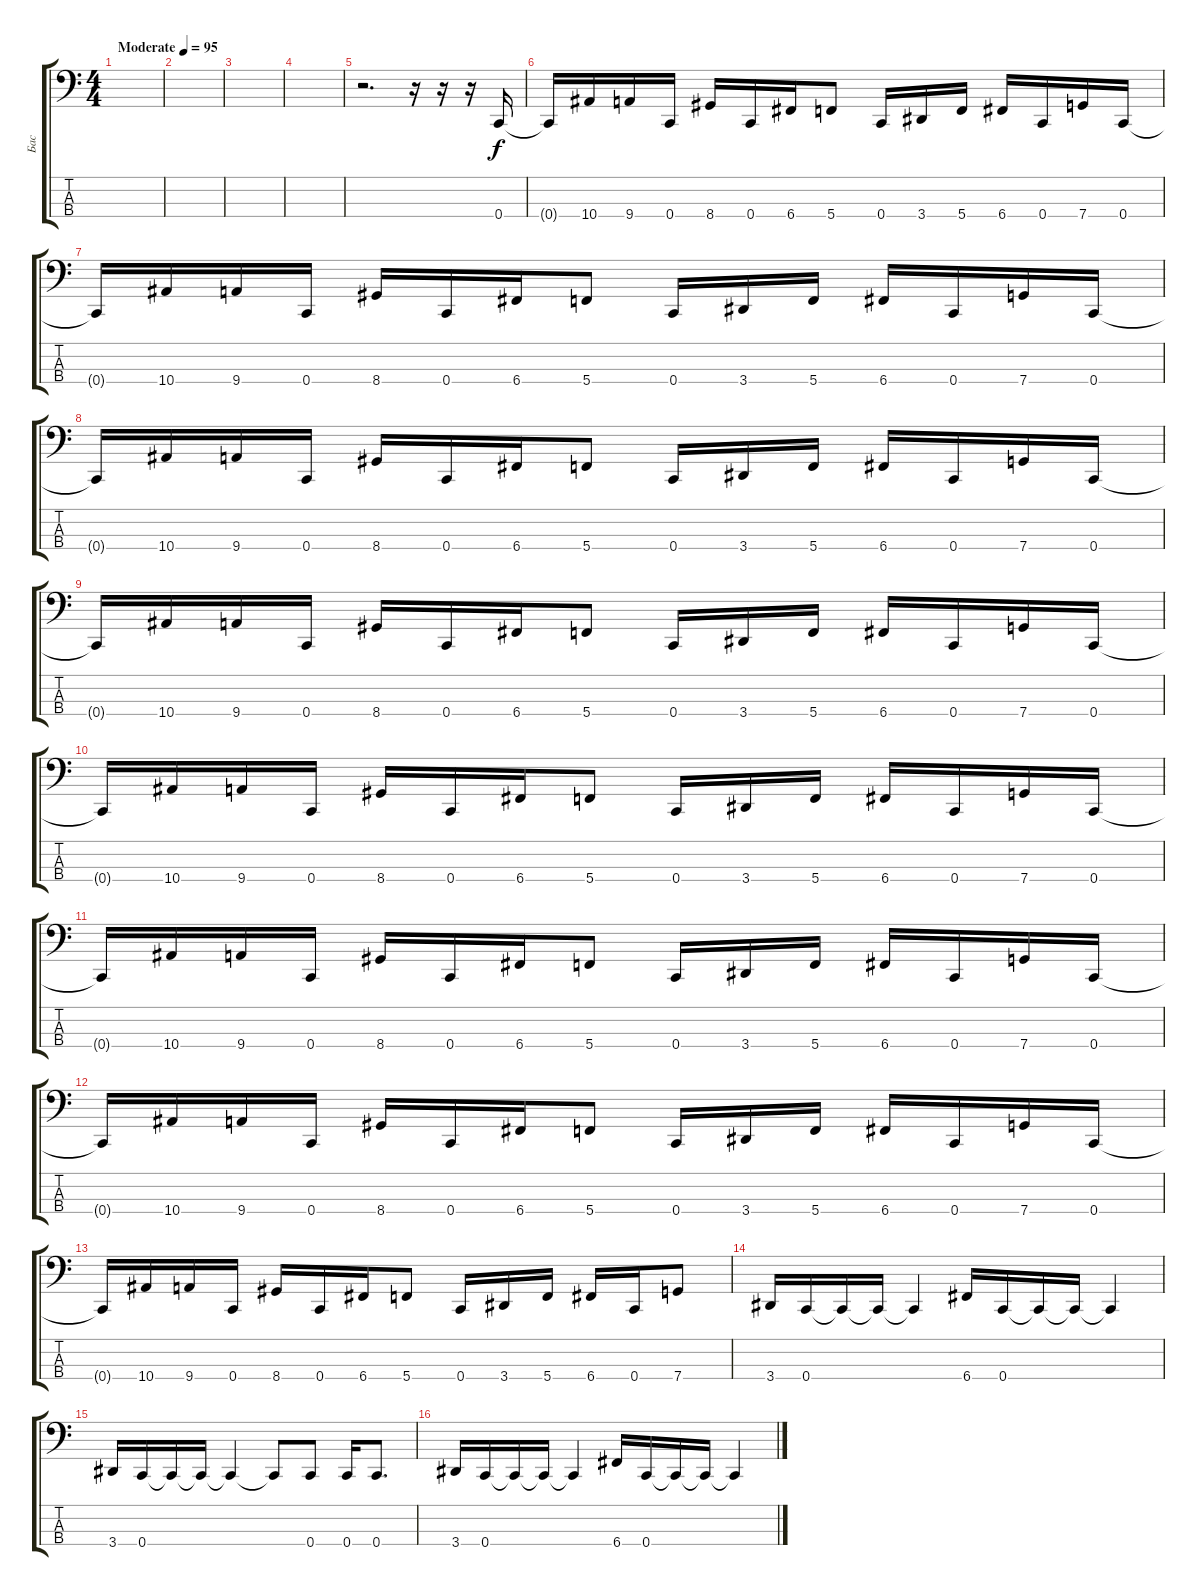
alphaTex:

\track ("Бас" "Бас") {instrument electricbassfinger}
\staff {score tabs}
\tuning (F2 C2 G1 C1) {hide}
\ts (4 4)
\tempo (95 "Moderate")
\clef f4
\ks c
|
|
|
|
r.2{d} r.16 r.16 r.16 0.4.16 |
0.4{t}.16 10.4.16 9.4.16 0.4.16 8.4.16 0.4.16 6.4.16 5.4.8 0.4.16 3.4.16 5.4.16 6.4.16 0.4.16 7.4.16 0.4.16 |
0.4{t}.16 10.4.16 9.4.16 0.4.16 8.4.16 0.4.16 6.4.16 5.4.8 0.4.16 3.4.16 5.4.16 6.4.16 0.4.16 7.4.16 0.4.16 |
0.4{t}.16 10.4.16 9.4.16 0.4.16 8.4.16 0.4.16 6.4.16 5.4.8 0.4.16 3.4.16 5.4.16 6.4.16 0.4.16 7.4.16 0.4.16 |
0.4{t}.16 10.4.16 9.4.16 0.4.16 8.4.16 0.4.16 6.4.16 5.4.8 0.4.16 3.4.16 5.4.16 6.4.16 0.4.16 7.4.16 0.4.16 |
0.4{t}.16 10.4.16 9.4.16 0.4.16 8.4.16 0.4.16 6.4.16 5.4.8 0.4.16 3.4.16 5.4.16 6.4.16 0.4.16 7.4.16 0.4.16 |
0.4{t}.16 10.4.16 9.4.16 0.4.16 8.4.16 0.4.16 6.4.16 5.4.8 0.4.16 3.4.16 5.4.16 6.4.16 0.4.16 7.4.16 0.4.16 |
0.4{t}.16 10.4.16 9.4.16 0.4.16 8.4.16 0.4.16 6.4.16 5.4.8 0.4.16 3.4.16 5.4.16 6.4.16 0.4.16 7.4.16 0.4.16 |
0.4{t}.16 10.4.16 9.4.16 0.4.16 8.4.16 0.4.16 6.4.16 5.4.8 0.4.16 3.4.16 5.4.16 6.4.16 0.4.16 7.4.8 |
3.4.16 0.4.16 0.4{t}.16 0.4{t}.16 0.4{t}.4 6.4.16 0.4.16 0.4{t}.16 0.4{t}.16 0.4{t}.4 |
3.4.16 0.4.16 0.4{t}.16 0.4{t}.16 0.4{t}.4 0.4{t}.8 0.4.8 0.4.16 0.4.8{d} |
3.4.16 0.4.16 0.4{t}.16 0.4{t}.16 0.4{t}.4 6.4.16 0.4.16 0.4{t}.16 0.4{t}.16 0.4{t}.4
